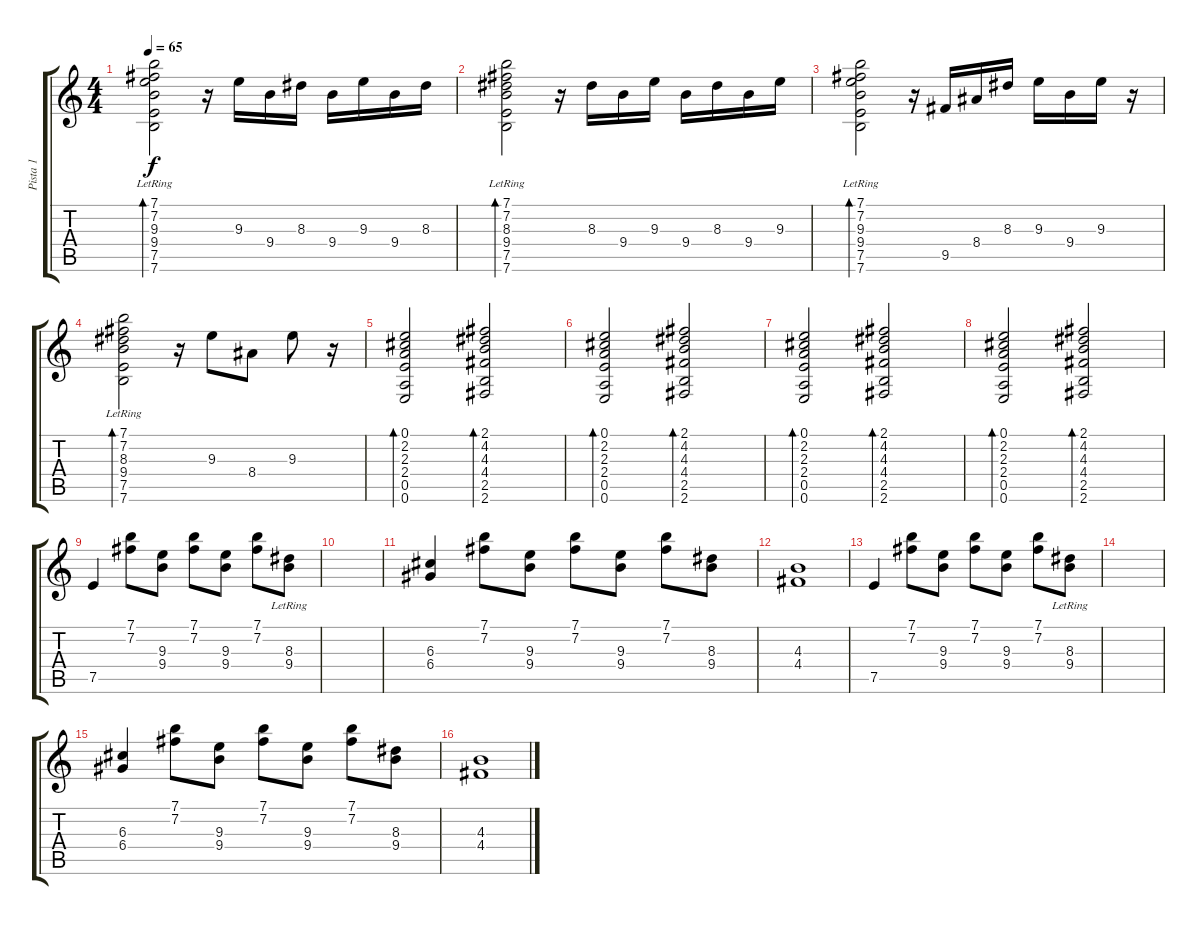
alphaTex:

\track ("Pista 1" "Pista 1") {instrument electricguitarclean}
\staff {score tabs}
\tuning (E4 B3 G3 D3 A2 E2) {hide}
\ts (4 4)
\tempo 65
\clef g2
\ks c
(7.1{lr} 7.2{lr} 9.3{lr} 9.4{lr} 7.5{lr} 7.6{lr}).2{bd 120 dy f} r.16 9.3.16 9.4.16 8.3.16 9.4.16 9.3.16 9.4.16 8.3.16 |
(7.1{lr} 7.2{lr} 8.3{lr} 9.4{lr} 7.5{lr} 7.6{lr}).2{bd 120} r.16 8.3.16 9.4.16 9.3.16 9.4.16 8.3.16 9.4.16 9.3.16 |
(7.1{lr} 7.2{lr} 9.3{lr} 9.4{lr} 7.5{lr} 7.6{lr}).2{bd 120} r.16 9.5.16 8.4.16 8.3.16 9.3.16 9.4.16 9.3.16 r.16 |
(7.1{lr} 7.2{lr} 8.3{lr} 9.4{lr} 7.5{lr} 7.6{lr}).2{bd 120} r.16 9.3.8 8.4.8 9.3.8 r.16 |
(0.1 2.2 2.3 2.4 0.5 0.6).2{bd 30} (2.1 4.2 4.3 4.4 2.5 2.6).2{bd 30} |
(0.1 2.2 2.3 2.4 0.5 0.6).2{bd 30} (2.1 4.2 4.3 4.4 2.5 2.6).2{bd 30} |
(0.1 2.2 2.3 2.4 0.5 0.6).2{bd 30} (2.1 4.2 4.3 4.4 2.5 2.6).2{bd 30} |
(0.1 2.2 2.3 2.4 0.5 0.6).2{bd 30} (2.1 4.2 4.3 4.4 2.5 2.6).2{bd 30} |
7.5.4 (7.1 7.2).8 (9.3 9.4).8 (7.1 7.2).8 (9.3 9.4).8 (7.1 7.2).8 (8.3{lr} 9.4).8 |
|
(6.3 6.4).4 (7.1 7.2).8 (9.3 9.4).8 (7.1 7.2).8 (9.3 9.4).8 (7.1 7.2).8 (8.3 9.4).8 |
(4.3 4.4).1 |
7.5.4 (7.1 7.2).8 (9.3 9.4).8 (7.1 7.2).8 (9.3 9.4).8 (7.1 7.2).8 (8.3{lr} 9.4).8 |
|
(6.3 6.4).4 (7.1 7.2).8 (9.3 9.4).8 (7.1 7.2).8 (9.3 9.4).8 (7.1 7.2).8 (8.3 9.4).8 |
(4.3 4.4).1
